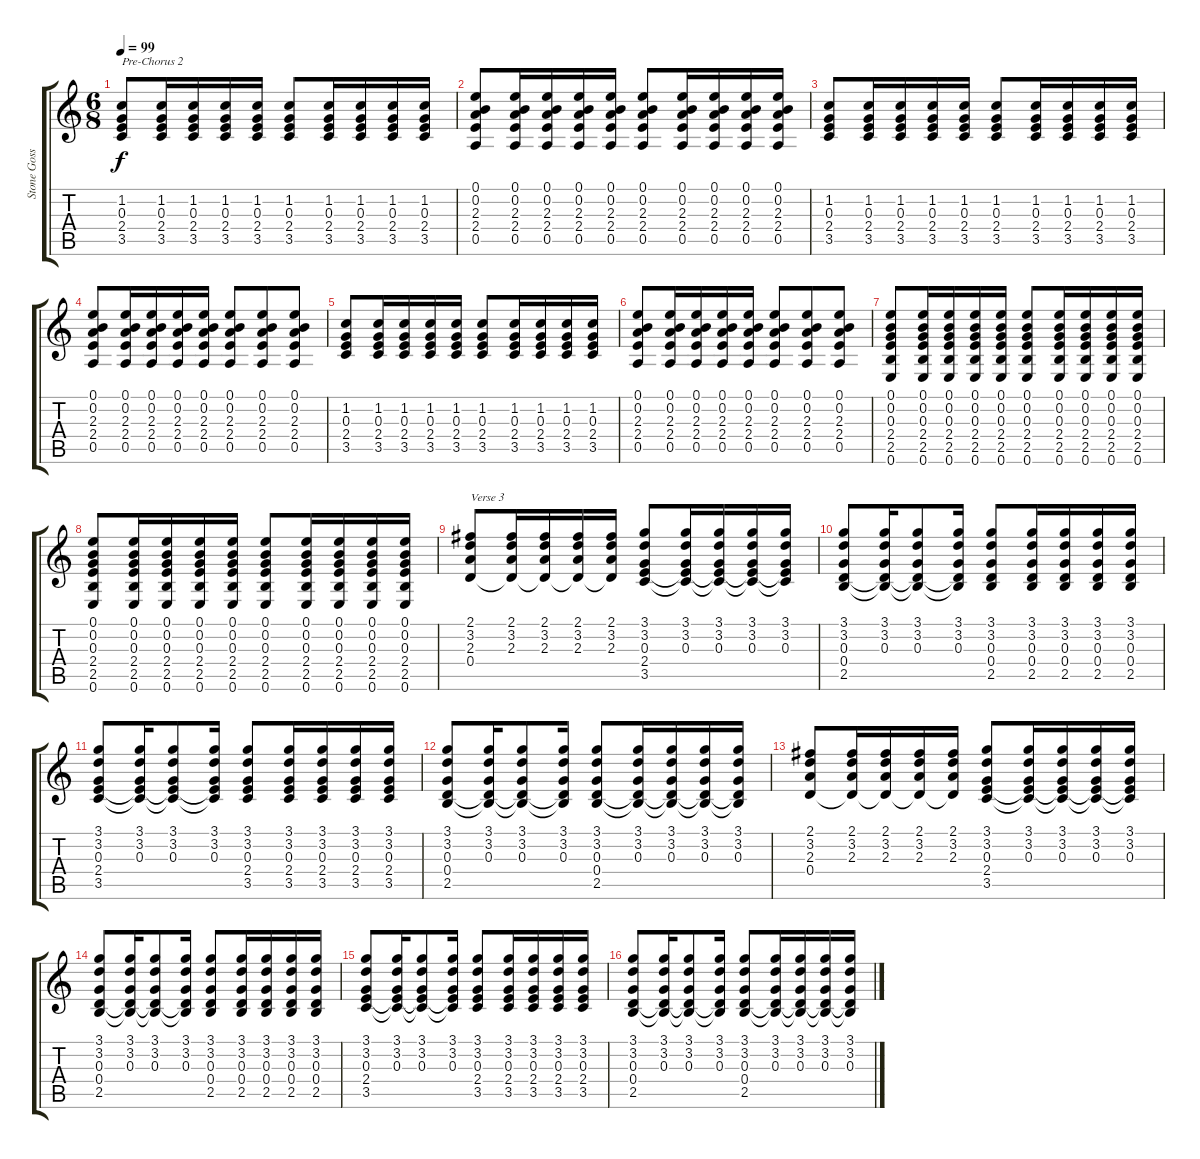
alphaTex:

\track ("Stone Gossard" "Stone Goss") {instrument acousticguitarsteel}
\staff {score tabs}
\tuning (E4 B3 G3 D3 A2 E2) {hide}
\ts (6 8)
\tempo 99
\clef g2
\ks c
(1.2 0.3 2.4 3.5).8{txt "Pre-Chorus 2" dy f} (1.2 0.3 2.4 3.5).16 (1.2 0.3 2.4 3.5).16 (1.2 0.3 2.4 3.5).16 (1.2 0.3 2.4 3.5).16 (1.2 0.3 2.4 3.5).8 (1.2 0.3 2.4 3.5).16 (1.2 0.3 2.4 3.5).16 (1.2 0.3 2.4 3.5).16 (1.2 0.3 2.4 3.5).16 |
(0.1 0.2 2.3 2.4 0.5).8 (0.1 0.2 2.3 2.4 0.5).16 (0.1 0.2 2.3 2.4 0.5).16 (0.1 0.2 2.3 2.4 0.5).16 (0.1 0.2 2.3 2.4 0.5).16 (0.1 0.2 2.3 2.4 0.5).8 (0.1 0.2 2.3 2.4 0.5).16 (0.1 0.2 2.3 2.4 0.5).16 (0.1 0.2 2.3 2.4 0.5).16 (0.1 0.2 2.3 2.4 0.5).16 |
(1.2 0.3 2.4 3.5).8 (1.2 0.3 2.4 3.5).16 (1.2 0.3 2.4 3.5).16 (1.2 0.3 2.4 3.5).16 (1.2 0.3 2.4 3.5).16 (1.2 0.3 2.4 3.5).8 (1.2 0.3 2.4 3.5).16 (1.2 0.3 2.4 3.5).16 (1.2 0.3 2.4 3.5).16 (1.2 0.3 2.4 3.5).16 |
(0.1 0.2 2.3 2.4 0.5).8 (0.1 0.2 2.3 2.4 0.5).16 (0.1 0.2 2.3 2.4 0.5).16 (0.1 0.2 2.3 2.4 0.5).16 (0.1 0.2 2.3 2.4 0.5).16 (0.1 0.2 2.3 2.4 0.5).8 (0.1 0.2 2.3 2.4 0.5).8 (0.1 0.2 2.3 2.4 0.5).8 |
(1.2 0.3 2.4 3.5).8 (1.2 0.3 2.4 3.5).16 (1.2 0.3 2.4 3.5).16 (1.2 0.3 2.4 3.5).16 (1.2 0.3 2.4 3.5).16 (1.2 0.3 2.4 3.5).8 (1.2 0.3 2.4 3.5).16 (1.2 0.3 2.4 3.5).16 (1.2 0.3 2.4 3.5).16 (1.2 0.3 2.4 3.5).16 |
(0.1 0.2 2.3 2.4 0.5).8 (0.1 0.2 2.3 2.4 0.5).16 (0.1 0.2 2.3 2.4 0.5).16 (0.1 0.2 2.3 2.4 0.5).16 (0.1 0.2 2.3 2.4 0.5).16 (0.1 0.2 2.3 2.4 0.5).8 (0.1 0.2 2.3 2.4 0.5).8 (0.1 0.2 2.3 2.4 0.5).8 |
(0.1 0.2 0.3 2.4 2.5 0.6).8 (0.1 0.2 0.3 2.4 2.5 0.6).16 (0.1 0.2 0.3 2.4 2.5 0.6).16 (0.1 0.2 0.3 2.4 2.5 0.6).16 (0.1 0.2 0.3 2.4 2.5 0.6).16 (0.1 0.2 0.3 2.4 2.5 0.6).8 (0.1 0.2 0.3 2.4 2.5 0.6).16 (0.1 0.2 0.3 2.4 2.5 0.6).16 (0.1 0.2 0.3 2.4 2.5 0.6).16 (0.1 0.2 0.3 2.4 2.5 0.6).16 |
(0.1 0.2 0.3 2.4 2.5 0.6).8 (0.1 0.2 0.3 2.4 2.5 0.6).16 (0.1 0.2 0.3 2.4 2.5 0.6).16 (0.1 0.2 0.3 2.4 2.5 0.6).16 (0.1 0.2 0.3 2.4 2.5 0.6).16 (0.1 0.2 0.3 2.4 2.5 0.6).8 (0.1 0.2 0.3 2.4 2.5 0.6).16 (0.1 0.2 0.3 2.4 2.5 0.6).16 (0.1 0.2 0.3 2.4 2.5 0.6).16 (0.1 0.2 0.3 2.4 2.5 0.6).16 |
(2.1 3.2 2.3 0.4).8{txt "Verse 3"} (2.1 3.2 2.3 0.4{t}).16 (2.1 3.2 2.3 0.4{t}).16 (2.1 3.2 2.3 0.4{t}).16 (2.1 3.2 2.3 0.4{t}).16 (3.1 3.2 0.3 2.4 3.5).8 (3.1 3.2 0.3 2.4{t} 3.5{t}).16 (3.1 3.2 0.3 2.4{t} 3.5{t}).16 (3.1 3.2 0.3 2.4{t} 3.5{t}).16 (3.1 3.2 0.3 2.4{t} 3.5{t}).16 |
(3.1 3.2 0.3 0.4 2.5).8 (3.1 3.2 0.3 0.4{t} 2.5{t}).16 (3.1 3.2 0.3 0.4{t} 2.5{t}).8 (3.1 3.2 0.3 0.4{t} 2.5{t}).16 (3.1 3.2 0.3 0.4 2.5).8 (3.1 3.2 0.3 0.4 2.5).16 (3.1 3.2 0.3 0.4 2.5).16 (3.1 3.2 0.3 0.4 2.5).16 (3.1 3.2 0.3 0.4 2.5).16 |
(3.1 3.2 0.3 2.4 3.5).8 (3.1 3.2 0.3 2.4{t} 3.5{t}).16 (3.1 3.2 0.3 2.4{t} 3.5{t}).8 (3.1 3.2 0.3 2.4{t} 3.5{t}).16 (3.1 3.2 0.3 2.4 3.5).8 (3.1 3.2 0.3 2.4 3.5).16 (3.1 3.2 0.3 2.4 3.5).16 (3.1 3.2 0.3 2.4 3.5).16 (3.1 3.2 0.3 2.4 3.5).16 |
(3.1 3.2 0.3 0.4 2.5).8 (3.1 3.2 0.3 0.4{t} 2.5{t}).16 (3.1 3.2 0.3 0.4{t} 2.5{t}).8 (3.1 3.2 0.3 0.4{t} 2.5{t}).16 (3.1 3.2 0.3 0.4 2.5).8 (3.1 3.2 0.3 0.4{t} 2.5{t}).16 (3.1 3.2 0.3 0.4{t} 2.5{t}).16 (3.1 3.2 0.3 0.4{t} 2.5{t}).16 (3.1 3.2 0.3 0.4{t} 2.5{t}).16 |
(2.1 3.2 2.3 0.4).8 (2.1 3.2 2.3 0.4{t}).16 (2.1 3.2 2.3 0.4{t}).16 (2.1 3.2 2.3 0.4{t}).16 (2.1 3.2 2.3 0.4{t}).16 (3.1 3.2 0.3 2.4 3.5).8 (3.1 3.2 0.3 2.4{t} 3.5{t}).16 (3.1 3.2 0.3 2.4{t} 3.5{t}).16 (3.1 3.2 0.3 2.4{t} 3.5{t}).16 (3.1 3.2 0.3 2.4{t} 3.5{t}).16 |
(3.1 3.2 0.3 0.4 2.5).8 (3.1 3.2 0.3 0.4{t} 2.5{t}).16 (3.1 3.2 0.3 0.4{t} 2.5{t}).8 (3.1 3.2 0.3 0.4{t} 2.5{t}).16 (3.1 3.2 0.3 0.4 2.5).8 (3.1 3.2 0.3 0.4 2.5).16 (3.1 3.2 0.3 0.4 2.5).16 (3.1 3.2 0.3 0.4 2.5).16 (3.1 3.2 0.3 0.4 2.5).16 |
(3.1 3.2 0.3 2.4 3.5).8 (3.1 3.2 0.3 2.4{t} 3.5{t}).16 (3.1 3.2 0.3 2.4{t} 3.5{t}).8 (3.1 3.2 0.3 2.4{t} 3.5{t}).16 (3.1 3.2 0.3 2.4 3.5).8 (3.1 3.2 0.3 2.4 3.5).16 (3.1 3.2 0.3 2.4 3.5).16 (3.1 3.2 0.3 2.4 3.5).16 (3.1 3.2 0.3 2.4 3.5).16 |
(3.1 3.2 0.3 0.4 2.5).8 (3.1 3.2 0.3 0.4{t} 2.5{t}).16 (3.1 3.2 0.3 0.4{t} 2.5{t}).8 (3.1 3.2 0.3 0.4{t} 2.5{t}).16 (3.1 3.2 0.3 0.4 2.5).8 (3.1 3.2 0.3 0.4{t} 2.5{t}).16 (3.1 3.2 0.3 0.4{t} 2.5{t}).16 (3.1 3.2 0.3 0.4{t} 2.5{t}).16 (3.1 3.2 0.3 0.4{t} 2.5{t}).16
